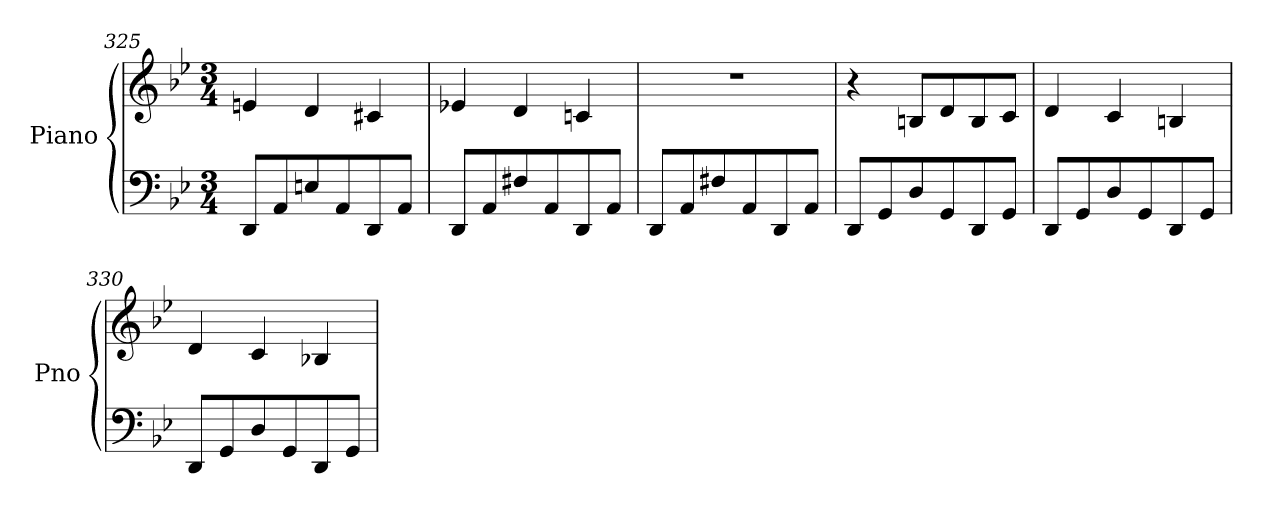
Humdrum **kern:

**kern	**kern
*part1	*part1
*staff2	*staff1
*I"Piano	*
*I'Pno	*
*clefF4	*clefG2
*k[b-e-]	*k[b-e-]
*B-:	*B-:
*M3/4	*M3/4
=325	=325
8DD/L	4en/
8AA/	.
8En/	4d/
8AA/	.
8DD/	4c#X/
8AA/J	.
=326	=326
8DD/L	4e-X/
8AA/	.
8F#X/	4d/
8AA/	.
8DD/	4cn/
8AA/J	.
=327	=327
8DD/L	2.r
8AA/	.
8F#X/	.
8AA/	.
8DD/	.
8AA/J	.
=328	=328
8DD/L	4r
8GG/	.
8D/	8Bn/L
8GG/	8d/
8DD/	8B/
8GG/J	8c/J
!!LO:LB:g=z
=329	=329
8DD/L	4d/
8GG/	.
8D/	4c/
8GG/	.
8DD/	4Bn/
8GG/J	.
=330	=330
8DD/L	4d/
8GG/	.
8D/	4c/
8GG/	.
8DD/	4B-X/
8GG/J	.
=	=
*-	*-
